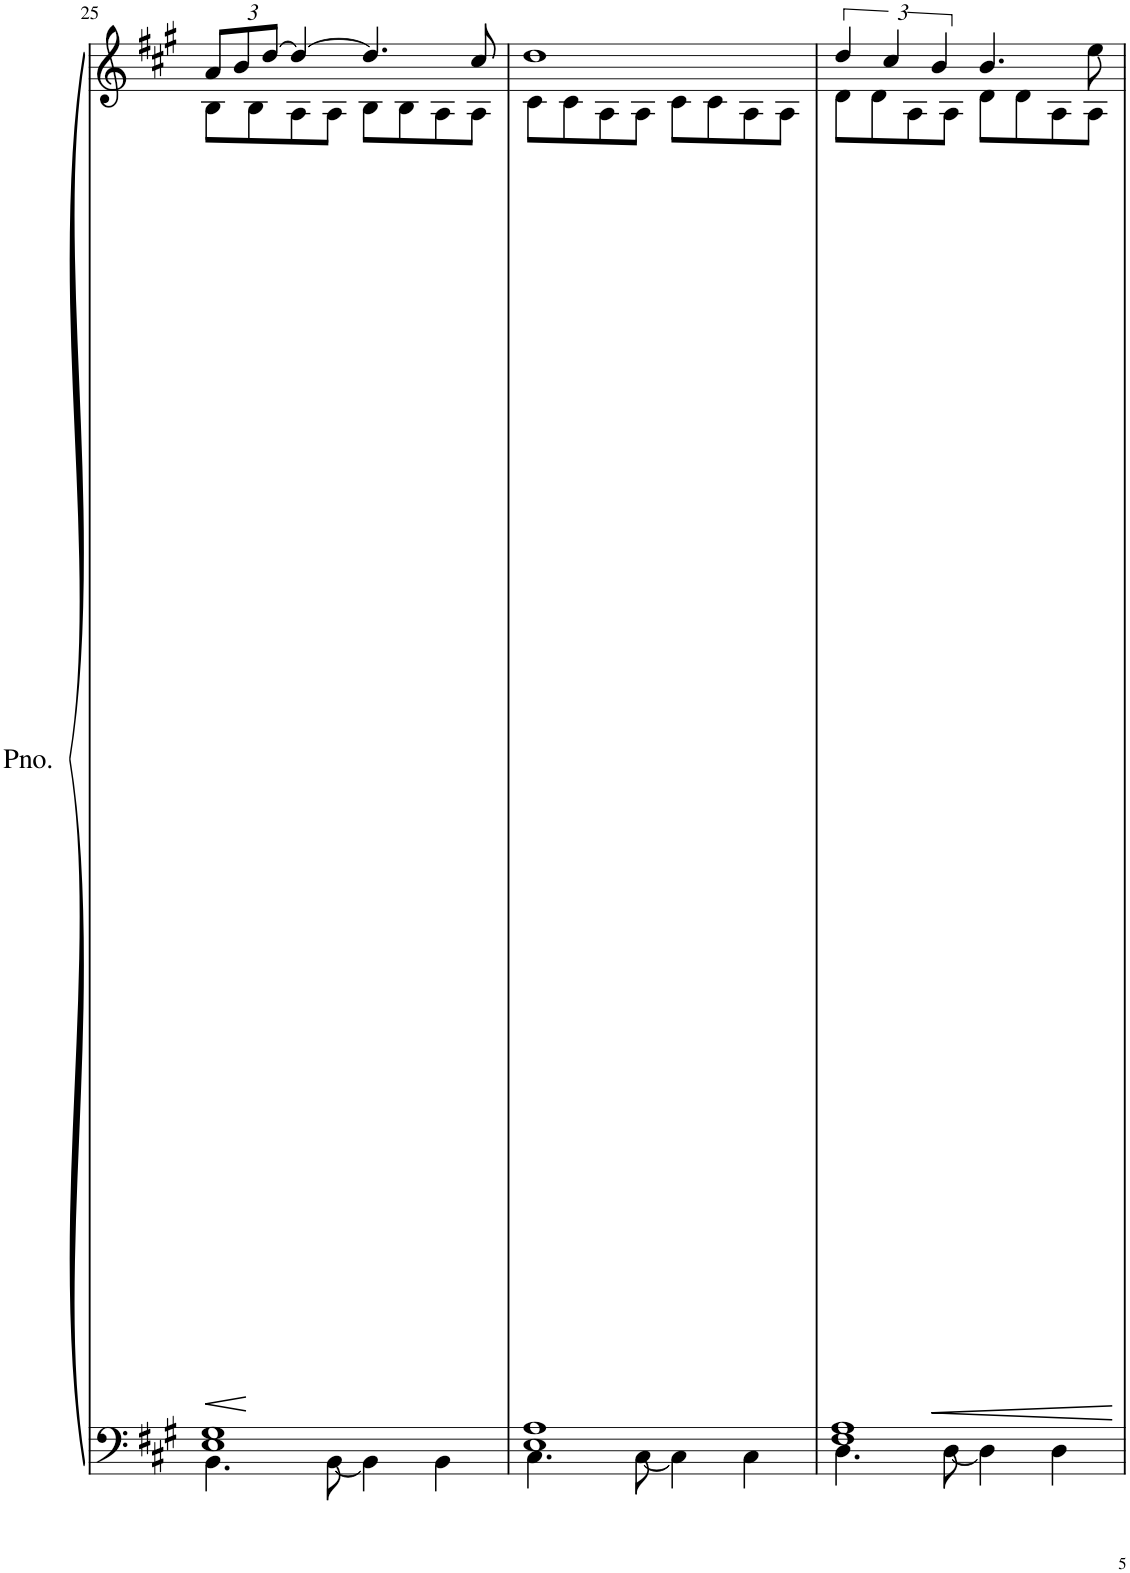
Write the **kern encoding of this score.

**kern	**kern	**dynam
*part1	*part1	*part1
*staff2	*staff1	*staff1/2
*I"Piano	*	*
*I'Pno.	*	*
!!LO:PB:g=z
*clefF4	*clefG2	*
*k[f#c#g#]	*k[f#c#g#]	*
*M4/4	*M4/4	*
=25	=25	=25
*^	*	*
*	*	*Xbrackettup	*
!	!	!	!LO:HP:b
*	*	*^	*
1E 1G#	4.BB\	12a/L	8B\L	<
.	.	12b/	.	.
.	.	.	8B\	.
.	.	[12dd/J	.	.
.	.	4dd/_	8A\	.
.	[8BB\	.	8A\J	.
.	4BB\]	4.dd/]	8B\L	.
.	.	.	8B\	.
.	4BB\	.	8A\	.
.	.	8cc#/	8A\J	.
=26	=26	=26	=26	=26
1E 1A	4.C#\	1dd	8c#\L	.
.	.	.	8c#\	.
.	.	.	8A\	.
.	[8C#\	.	8A\J	.
.	4C#\]	.	8c#\L	.
.	.	.	8c#\	.
.	4C#\	.	8A\	.
.	.	.	8A\J	.
=27	=27	=27	=27	=27
*	*	*brackettup	*	*
1F# 1A	4.D\	6dd/	8d\L	.
.	.	.	8d\	.
.	.	6cc#/	.	.
.	.	.	8A\	.
.	.	6b/	.	.
.	[8D\	.	8A\J	.
.	4D\]	4.b/	8d\L	.
.	.	.	8d\	.
.	4D\	.	8A\	.
.	.	8ee\	8A\J	.
*v	*v	*	*	*
*	*v	*v	*
.	.	[
=	=	=
*-	*-	*-
